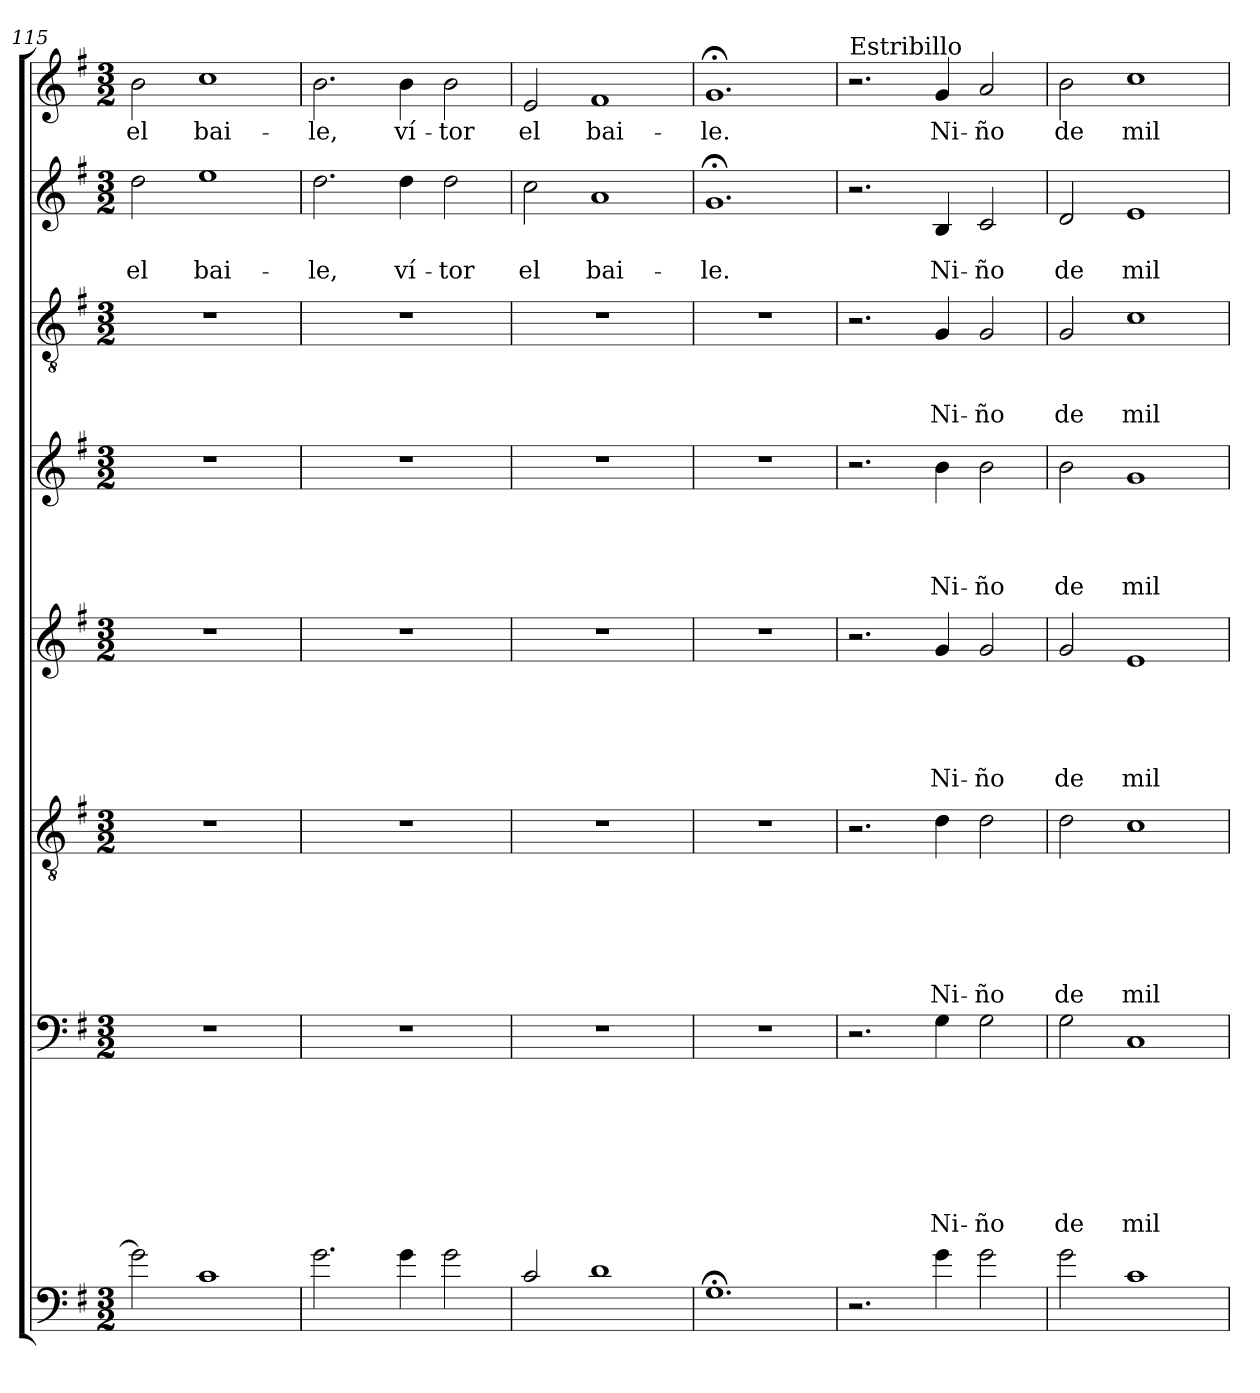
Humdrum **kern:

**kern	**kern	**text	**text	**text	**text	**text	**text	**text	**kern	**text	**text	**text	**text	**text	**text	**kern	**text	**text	**text	**text	**text	**kern	**text	**text	**text	**text	**kern	**text	**text	**text	**kern	**text	**text	**kern	**text
*part8	*part7	*part7	*part7	*part7	*part7	*part7	*part7	*part7	*part6	*part6	*part6	*part6	*part6	*part6	*part6	*part5	*part5	*part5	*part5	*part5	*part5	*part4	*part4	*part4	*part4	*part4	*part3	*part3	*part3	*part3	*part2	*part2	*part2	*part1	*part1
*staff8	*staff7	*staff7	*staff7	*staff7	*staff7	*staff7	*staff7	*staff7	*staff6	*staff6	*staff6	*staff6	*staff6	*staff6	*staff6	*staff5	*staff5	*staff5	*staff5	*staff5	*staff5	*staff4	*staff4	*staff4	*staff4	*staff4	*staff3	*staff3	*staff3	*staff3	*staff2	*staff2	*staff2	*staff1	*staff1
*clefF4	*clefF4	*	*	*	*	*	*	*	*clefGv2	*	*	*	*	*	*	*clefG2	*	*	*	*	*	*clefG2	*	*	*	*	*clefGv2	*	*	*	*clefG2	*	*	*clefG2	*
*ITrd7c12	*	*	*	*	*	*	*	*	*	*	*	*	*	*	*	*	*	*	*	*	*	*	*	*	*	*	*	*	*	*	*	*	*	*	*
*k[f#]	*k[f#]	*	*	*	*	*	*	*	*k[f#]	*	*	*	*	*	*	*k[f#]	*	*	*	*	*	*k[f#]	*	*	*	*	*k[f#]	*	*	*	*k[f#]	*	*	*k[f#]	*
*G:	*G:	*	*	*	*	*	*	*	*G:	*	*	*	*	*	*	*G:	*	*	*	*	*	*G:	*	*	*	*	*G:	*	*	*	*G:	*	*	*G:	*
*M3/2	*M3/2	*	*	*	*	*	*	*	*M3/2	*	*	*	*	*	*	*M3/2	*	*	*	*	*	*M3/2	*	*	*	*	*M3/2	*	*	*	*M3/2	*	*	*M3/2	*
=115	=115	=115	=115	=115	=115	=115	=115	=115	=115	=115	=115	=115	=115	=115	=115	=115	=115	=115	=115	=115	=115	=115	=115	=115	=115	=115	=115	=115	=115	=115	=115	=115	=115	=115	=115
!	!	!	!	!	!	!	!	!	!	!	!	!	!	!	!	!	!	!	!	!	!	!	!	!	!	!	!	!	!	!	!	!	!LO:LY:b	!	!LO:LY:b
2G\]	1.r	.	.	.	.	.	.	.	1.r	.	.	.	.	.	.	1.r	.	.	.	.	.	1.r	.	.	.	.	1.r	.	.	.	2dd\	.	el	2b\	el
!	!	!	!	!	!	!	!	!	!	!	!	!	!	!	!	!	!	!	!	!	!	!	!	!	!	!	!	!	!	!	!	!	!LO:LY:b	!	!LO:LY:b
1C	.	.	.	.	.	.	.	.	.	.	.	.	.	.	.	.	.	.	.	.	.	.	.	.	.	.	.	.	.	.	1ee	.	bai-	1cc	bai-
=116	=116	=116	=116	=116	=116	=116	=116	=116	=116	=116	=116	=116	=116	=116	=116	=116	=116	=116	=116	=116	=116	=116	=116	=116	=116	=116	=116	=116	=116	=116	=116	=116	=116	=116	=116
!	!	!	!	!	!	!	!	!	!	!	!	!	!	!	!	!	!	!	!	!	!	!	!	!	!	!	!	!	!	!	!	!	!LO:LY:b	!	!LO:LY:b
2.G\	1.r	.	.	.	.	.	.	.	1.r	.	.	.	.	.	.	1.r	.	.	.	.	.	1.r	.	.	.	.	1.r	.	.	.	2.dd\	.	-le,	2.b\	-le,
!	!	!	!	!	!	!	!	!	!	!	!	!	!	!	!	!	!	!	!	!	!	!	!	!	!	!	!	!	!	!	!	!	!LO:LY:b	!	!LO:LY:b
4G\	.	.	.	.	.	.	.	.	.	.	.	.	.	.	.	.	.	.	.	.	.	.	.	.	.	.	.	.	.	.	4dd\	.	ví-	4b\	ví-
!	!	!	!	!	!	!	!	!	!	!	!	!	!	!	!	!	!	!	!	!	!	!	!	!	!	!	!	!	!	!	!	!	!LO:LY:b	!	!LO:LY:b
2G\	.	.	.	.	.	.	.	.	.	.	.	.	.	.	.	.	.	.	.	.	.	.	.	.	.	.	.	.	.	.	2dd\	.	-tor	2b\	-tor
!!LO:LB:g=z
=117	=117	=117	=117	=117	=117	=117	=117	=117	=117	=117	=117	=117	=117	=117	=117	=117	=117	=117	=117	=117	=117	=117	=117	=117	=117	=117	=117	=117	=117	=117	=117	=117	=117	=117	=117
!	!	!	!	!	!	!	!	!	!	!	!	!	!	!	!	!	!	!	!	!	!	!	!	!	!	!	!	!	!	!	!	!	!LO:LY:b	!	!LO:LY:b
2C/	1.r	.	.	.	.	.	.	.	1.r	.	.	.	.	.	.	1.r	.	.	.	.	.	1.r	.	.	.	.	1.r	.	.	.	2cc\	.	el	2e/	el
!	!	!	!	!	!	!	!	!	!	!	!	!	!	!	!	!	!	!	!	!	!	!	!	!	!	!	!	!	!	!	!	!	!LO:LY:b	!	!LO:LY:b
1D	.	.	.	.	.	.	.	.	.	.	.	.	.	.	.	.	.	.	.	.	.	.	.	.	.	.	.	.	.	.	1a	.	bai-	1f#	bai-
=118	=118	=118	=118	=118	=118	=118	=118	=118	=118	=118	=118	=118	=118	=118	=118	=118	=118	=118	=118	=118	=118	=118	=118	=118	=118	=118	=118	=118	=118	=118	=118	=118	=118	=118	=118
!	!	!	!	!	!	!	!	!	!	!	!	!	!	!	!	!	!	!	!	!	!	!	!	!	!	!	!	!	!	!	!	!	!LO:LY:b	!	!LO:LY:b
1.GG;	1.r	.	.	.	.	.	.	.	1.r	.	.	.	.	.	.	1.r	.	.	.	.	.	1.r	.	.	.	.	1.r	.	.	.	1.g;	.	-le.	1.g;	-le.
!!LO:PB:g=z
=119	=119	=119	=119	=119	=119	=119	=119	=119	=119	=119	=119	=119	=119	=119	=119	=119	=119	=119	=119	=119	=119	=119	=119	=119	=119	=119	=119	=119	=119	=119	=119	=119	=119	=119	=119
!	!	!	!	!	!	!	!	!	!	!	!	!	!	!	!	!	!	!	!	!	!	!	!	!	!	!	!	!	!	!	!	!	!	!LO:TX:a:t=Estribillo	!
2.r	2.r	.	.	.	.	.	.	.	2.r	.	.	.	.	.	.	2.r	.	.	.	.	.	2.r	.	.	.	.	2.r	.	.	.	2.r	.	.	2.r	.
!	!	!	!	!	!	!	!	!LO:LY:b	!	!	!	!	!	!	!LO:LY:b	!	!	!	!	!	!LO:LY:b	!	!	!	!	!LO:LY:b	!	!	!	!LO:LY:b	!	!	!LO:LY:b	!	!LO:LY:b
4G\	4G\	.	.	.	.	.	.	Ni-	4d\	.	.	.	.	.	Ni-	4g/	.	.	.	.	Ni-	4b\	.	.	.	Ni-	4G/	.	.	Ni-	4B/	.	Ni-	4g/	Ni-
!	!	!	!	!	!	!	!	!LO:LY:b	!	!	!	!	!	!	!LO:LY:b	!	!	!	!	!	!LO:LY:b	!	!	!	!	!LO:LY:b	!	!	!	!LO:LY:b	!	!	!LO:LY:b	!	!LO:LY:b
2G\	2G\	.	.	.	.	.	.	-ño	2d\	.	.	.	.	.	-ño	2g/	.	.	.	.	-ño	2b\	.	.	.	-ño	2G/	.	.	-ño	2c/	.	-ño	2a/	-ño
=120	=120	=120	=120	=120	=120	=120	=120	=120	=120	=120	=120	=120	=120	=120	=120	=120	=120	=120	=120	=120	=120	=120	=120	=120	=120	=120	=120	=120	=120	=120	=120	=120	=120	=120	=120
!	!	!	!	!	!	!	!	!LO:LY:b	!	!	!	!	!	!	!LO:LY:b	!	!	!	!	!	!LO:LY:b	!	!	!	!	!LO:LY:b	!	!	!	!LO:LY:b	!	!	!LO:LY:b	!	!LO:LY:b
2G\	2G\	.	.	.	.	.	.	de	2d\	.	.	.	.	.	de	2g/	.	.	.	.	de	2b\	.	.	.	de	2G/	.	.	de	2d/	.	de	2b\	de
!	!	!	!	!	!	!	!	!LO:LY:b	!	!	!	!	!	!	!LO:LY:b	!	!	!	!	!	!LO:LY:b	!	!	!	!	!LO:LY:b	!	!	!	!LO:LY:b	!	!	!LO:LY:b	!	!LO:LY:b
1C	1C	.	.	.	.	.	.	mil	1c	.	.	.	.	.	mil	1e	.	.	.	.	mil	1g	.	.	.	mil	1c	.	.	mil	1e	.	mil	1cc	mil
=	=	=	=	=	=	=	=	=	=	=	=	=	=	=	=	=	=	=	=	=	=	=	=	=	=	=	=	=	=	=	=	=	=	=	=
*-	*-	*-	*-	*-	*-	*-	*-	*-	*-	*-	*-	*-	*-	*-	*-	*-	*-	*-	*-	*-	*-	*-	*-	*-	*-	*-	*-	*-	*-	*-	*-	*-	*-	*-	*-
